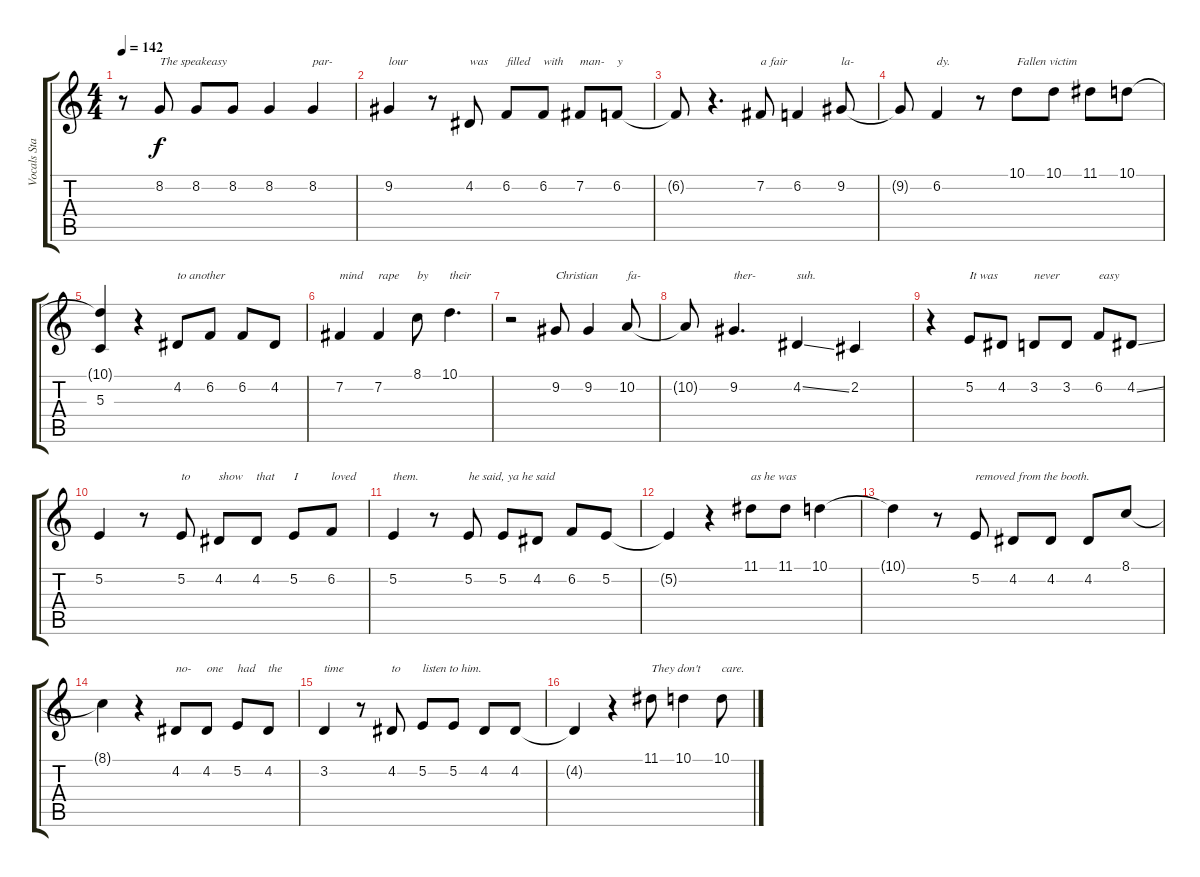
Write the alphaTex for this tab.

\track ("Vocals Standard Tuning" "Vocals Sta") {mute instrument lead5charang}
\staff {score tabs}
\tuning (E4 B3 G3 D3 A2 E2) {hide}
\ts (4 4)
\tempo 142
\clef g2
\ks c
r.8{dy f} 8.2.8{txt "The speakeasy"} 8.2.8 8.2.8 8.2.4 8.2.4{txt "par-"} |
9.2.4{txt "lour"} r.8 4.2.8{txt "was"} 6.2.8{txt "filled"} 6.2.8{txt "with"} 7.2.8{txt "man-"} 6.2.8{txt "y"} |
6.2{t}.8 r.4{d} 7.2.8{txt "a fair"} 6.2.4 9.2.8{txt "la-"} |
9.2{t}.8 6.2.4{txt "dy."} r.8 10.1.8{txt "Fallen victim"} 10.1.8 11.1.8 10.1.8 |
(10.1{t} 5.3).4 r.4 4.2.8{txt "to another"} 6.2.8 6.2.8 4.2.8 |
7.2.4{txt "mind"} 7.2.4{txt "rape"} 8.1.8{txt "by"} 10.1.4{d txt "their"} |
r.2 9.2.8{txt "Christian"} 9.2.4 10.2.8{txt "fa-"} |
10.2{t}.8 9.2.4{d txt "ther-"} 4.2{ss}.4{txt "suh."} 2.2.4 |
r.4 5.2.8{txt "It was"} 4.2.8 3.2.8{txt "never"} 3.2.8 6.2.8{txt "easy"} 4.2{ss}.8 |
5.2.4 r.8 5.2.8{txt "to"} 4.2.8{txt "show"} 4.2.8{txt "that"} 5.2.8{txt "I"} 6.2.8{txt "loved"} |
5.2.4{txt "them."} r.8 5.2.8{txt "he said, ya he said"} 5.2.8 4.2.8 6.2.8 5.2.8 |
5.2{t}.4 r.4 11.1.8{txt "as he was"} 11.1.8 10.1.4 |
10.1{t}.4 r.8 5.2.8{txt "removed from the booth."} 4.2.8 4.2.8 4.2.8 8.1.8 |
8.1{t}.4 r.4 4.2.8{txt "no-"} 4.2.8{txt "one"} 5.2.8{txt "had"} 4.2.8{txt "the"} |
3.2.4{txt "time"} r.8 4.2.8{txt "to"} 5.2.8{txt "listen to him."} 5.2.8 4.2.8 4.2.8 |
4.2{t}.4 r.4 11.1.8{txt "They don't"} 10.1.4 10.1.8{txt "care."}
